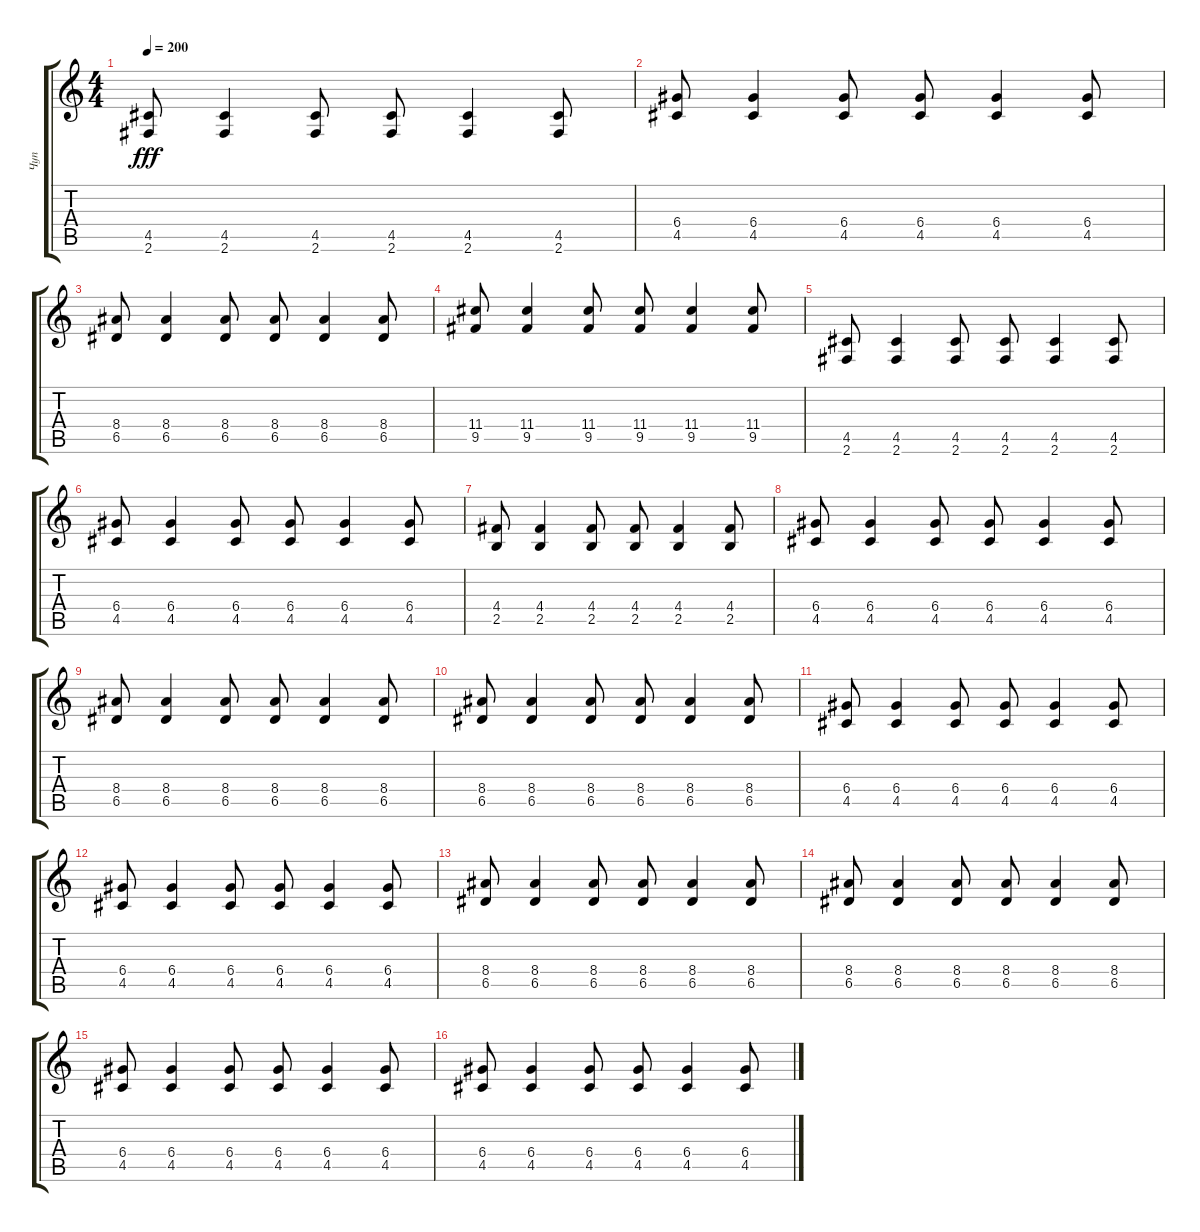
\track ("Чуп" "Чуп") {instrument overdrivenguitar}
\staff {score tabs}
\tuning (E4 B3 G3 D3 A2 E2) {hide}
\ts (4 4)
\tempo 200
\clef g2
\ks c
(4.5 2.6).8{dy fff} (4.5 2.6).4 (4.5 2.6).8 (4.5 2.6).8 (4.5 2.6).4 (4.5 2.6).8 |
(6.4 4.5).8 (6.4 4.5).4 (6.4 4.5).8 (6.4 4.5).8 (6.4 4.5).4 (6.4 4.5).8 |
(8.4 6.5).8 (8.4 6.5).4 (8.4 6.5).8 (8.4 6.5).8 (8.4 6.5).4 (8.4 6.5).8 |
(11.4 9.5).8 (11.4 9.5).4 (11.4 9.5).8 (11.4 9.5).8 (11.4 9.5).4 (11.4 9.5).8 |
(4.5 2.6).8 (4.5 2.6).4 (4.5 2.6).8 (4.5 2.6).8 (4.5 2.6).4 (4.5 2.6).8 |
(6.4 4.5).8 (6.4 4.5).4 (6.4 4.5).8 (6.4 4.5).8 (6.4 4.5).4 (6.4 4.5).8 |
(4.4 2.5).8 (4.4 2.5).4 (4.4 2.5).8 (4.4 2.5).8 (4.4 2.5).4 (4.4 2.5).8 |
(6.4 4.5).8 (6.4 4.5).4 (6.4 4.5).8 (6.4 4.5).8 (6.4 4.5).4 (6.4 4.5).8 |
(8.4 6.5).8 (8.4 6.5).4 (8.4 6.5).8 (8.4 6.5).8 (8.4 6.5).4 (8.4 6.5).8 |
(8.4 6.5).8 (8.4 6.5).4 (8.4 6.5).8 (8.4 6.5).8 (8.4 6.5).4 (8.4 6.5).8 |
(6.4 4.5).8 (6.4 4.5).4 (6.4 4.5).8 (6.4 4.5).8 (6.4 4.5).4 (6.4 4.5).8 |
(6.4 4.5).8 (6.4 4.5).4 (6.4 4.5).8 (6.4 4.5).8 (6.4 4.5).4 (6.4 4.5).8 |
(8.4 6.5).8 (8.4 6.5).4 (8.4 6.5).8 (8.4 6.5).8 (8.4 6.5).4 (8.4 6.5).8 |
(8.4 6.5).8 (8.4 6.5).4 (8.4 6.5).8 (8.4 6.5).8 (8.4 6.5).4 (8.4 6.5).8 |
(6.4 4.5).8 (6.4 4.5).4 (6.4 4.5).8 (6.4 4.5).8 (6.4 4.5).4 (6.4 4.5).8 |
(6.4 4.5).8 (6.4 4.5).4 (6.4 4.5).8 (6.4 4.5).8 (6.4 4.5).4 (6.4 4.5).8
